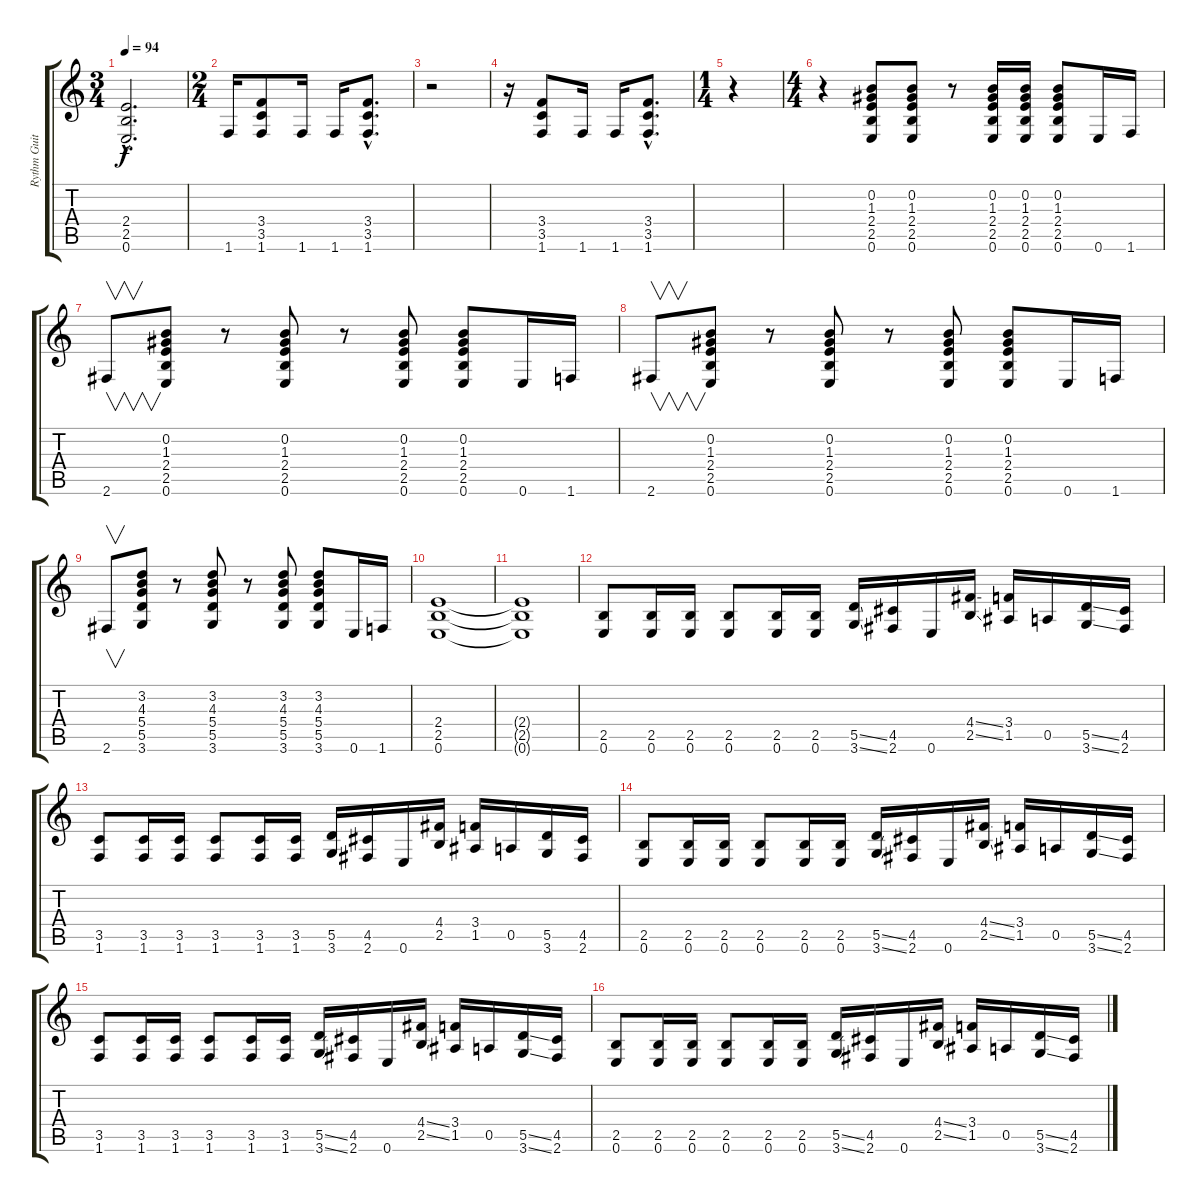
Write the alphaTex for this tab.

\track ("Rythm Guitar" "Rythm Guit") {instrument electricguitarclean}
\staff {score tabs}
\tuning (E4 B3 G3 D3 A2 E2) {hide}
\ts (3 4)
\tempo 94
\clef g2
\ks c
(2.4{hac t} 2.5{hac t} 0.6{hac t}).2{d dy f} |
\ts (2 4)
1.6.16 (3.4 3.5 1.6).8 1.6.16 1.6.16 (3.4{hac} 3.5{hac} 1.6{hac}).8{d} |
r.2 |
r.16 (3.4 3.5 1.6).8 1.6.16 1.6.16 (3.4{hac} 3.5{hac} 1.6{hac}).8{d} |
\ts (1 4)
r.4 |
\ts (4 4)
r.4 (0.2 1.3 2.4 2.5 0.6).8 (0.2 1.3 2.4 2.5 0.6).8 r.8 (0.2 1.3 2.4 2.5 0.6).16 (0.2 1.3 2.4 2.5 0.6).16 (0.2 1.3 2.4 2.5 0.6).8 0.6.16 1.6.16 |
2.6.8{v} (0.2 1.3 2.4 2.5 0.6).8 r.8 (0.2 1.3 2.4 2.5 0.6).8 r.8 (0.2 1.3 2.4 2.5 0.6).8 (0.2 1.3 2.4 2.5 0.6).8 0.6.16 1.6.16 |
2.6.8{v} (0.2 1.3 2.4 2.5 0.6).8 r.8 (0.2 1.3 2.4 2.5 0.6).8 r.8 (0.2 1.3 2.4 2.5 0.6).8 (0.2 1.3 2.4 2.5 0.6).8 0.6.16 1.6.16 |
2.6.8{v} (3.2 4.3 5.4 5.5 3.6).8 r.8 (3.2 4.3 5.4 5.5 3.6).8 r.8 (3.2 4.3 5.4 5.5 3.6).8 (3.2 4.3 5.4 5.5 3.6).8 0.6.16 1.6.16 |
(2.4 2.5 0.6).1 |
(2.4{t} 2.5{t} 0.6{t}).1 |
(2.5 0.6).8 (2.5 0.6).16 (2.5 0.6).16 (2.5 0.6).8 (2.5 0.6).16 (2.5 0.6).16 (5.5{ss} 3.6{ss}).16 (4.5 2.6).16 0.6.16 (4.4{ss} 2.5{ss}).16 (3.4 1.5).16 0.5.16 (5.5{ss} 3.6{ss}).16 (4.5 2.6).16 |
(3.5 1.6).8 (3.5 1.6).16 (3.5 1.6).16 (3.5 1.6).8 (3.5 1.6).16 (3.5 1.6).16 (5.5 3.6).16 (4.5 2.6).16 0.6.16 (4.4 2.5).16 (3.4 1.5).16 0.5.16 (5.5 3.6).16 (4.5 2.6).16 |
(2.5 0.6).8 (2.5 0.6).16 (2.5 0.6).16 (2.5 0.6).8 (2.5 0.6).16 (2.5 0.6).16 (5.5{ss} 3.6{ss}).16 (4.5 2.6).16 0.6.16 (4.4{ss} 2.5{ss}).16 (3.4 1.5).16 0.5.16 (5.5{ss} 3.6{ss}).16 (4.5 2.6).16 |
(3.5 1.6).8 (3.5 1.6).16 (3.5 1.6).16 (3.5 1.6).8 (3.5 1.6).16 (3.5 1.6).16 (5.5{ss} 3.6{ss}).16 (4.5 2.6).16 0.6.16 (4.4{ss} 2.5{ss}).16 (3.4 1.5).16 0.5.16 (5.5{ss} 3.6{ss}).16 (4.5 2.6).16 |
(2.5 0.6).8 (2.5 0.6).16 (2.5 0.6).16 (2.5 0.6).8 (2.5 0.6).16 (2.5 0.6).16 (5.5{ss} 3.6{ss}).16 (4.5 2.6).16 0.6.16 (4.4{ss} 2.5{ss}).16 (3.4 1.5).16 0.5.16 (5.5{ss} 3.6{ss}).16 (4.5 2.6).16
